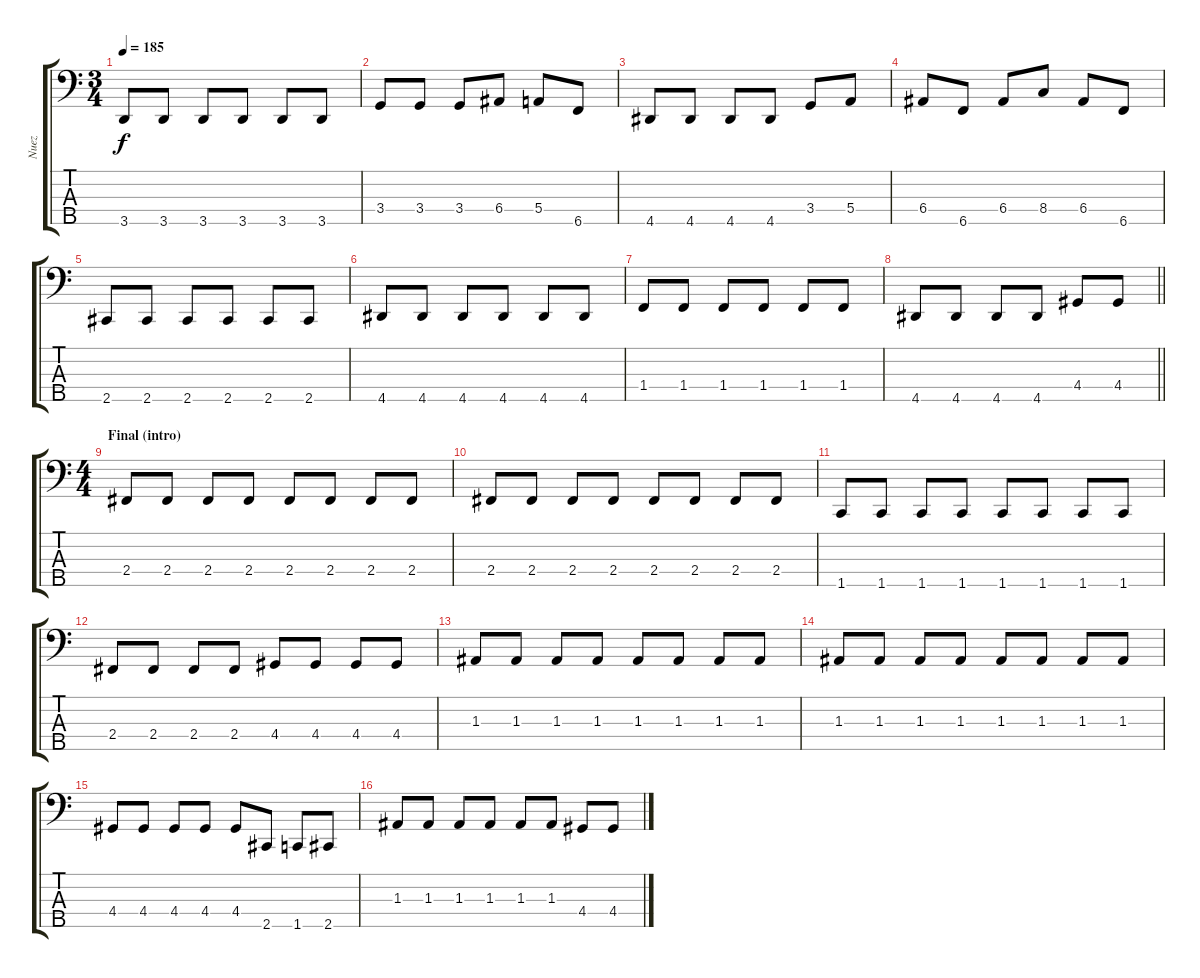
\track ("Nuez" "Nuez") {instrument slapbass2}
\staff {score tabs}
\tuning (G2 D2 A1 E1 B0) {hide}
\ts (3 4)
\tempo 185
\clef f4
\ks c
3.5.8{dy f} 3.5.8 3.5.8 3.5.8 3.5.8 3.5.8 |
3.4.8 3.4.8 3.4.8 6.4.8 5.4.8 6.5.8 |
4.5.8 4.5.8 4.5.8 4.5.8 3.4.8 5.4.8 |
6.4.8 6.5.8 6.4.8 8.4.8 6.4.8 6.5.8 |
2.5.8 2.5.8 2.5.8 2.5.8 2.5.8 2.5.8 |
4.5.8 4.5.8 4.5.8 4.5.8 4.5.8 4.5.8 |
1.4.8 1.4.8 1.4.8 1.4.8 1.4.8 1.4.8 |
\barLineRight lightlight
4.5.8 4.5.8 4.5.8 4.5.8 4.4.8 4.4.8 |
\ts (4 4)
\section ("" "Final (intro)")
2.4.8 2.4.8 2.4.8 2.4.8 2.4.8 2.4.8 2.4.8 2.4.8 |
2.4.8 2.4.8 2.4.8 2.4.8 2.4.8 2.4.8 2.4.8 2.4.8 |
1.5.8 1.5.8 1.5.8 1.5.8 1.5.8 1.5.8 1.5.8 1.5.8 |
2.4.8 2.4.8 2.4.8 2.4.8 4.4.8 4.4.8 4.4.8 4.4.8 |
1.3.8 1.3.8 1.3.8 1.3.8 1.3.8 1.3.8 1.3.8 1.3.8 |
1.3.8 1.3.8 1.3.8 1.3.8 1.3.8 1.3.8 1.3.8 1.3.8 |
4.4.8 4.4.8 4.4.8 4.4.8 4.4.8 2.5.8 1.5.8 2.5.8 |
1.3.8 1.3.8 1.3.8 1.3.8 1.3.8 1.3.8 4.4.8 4.4.8
